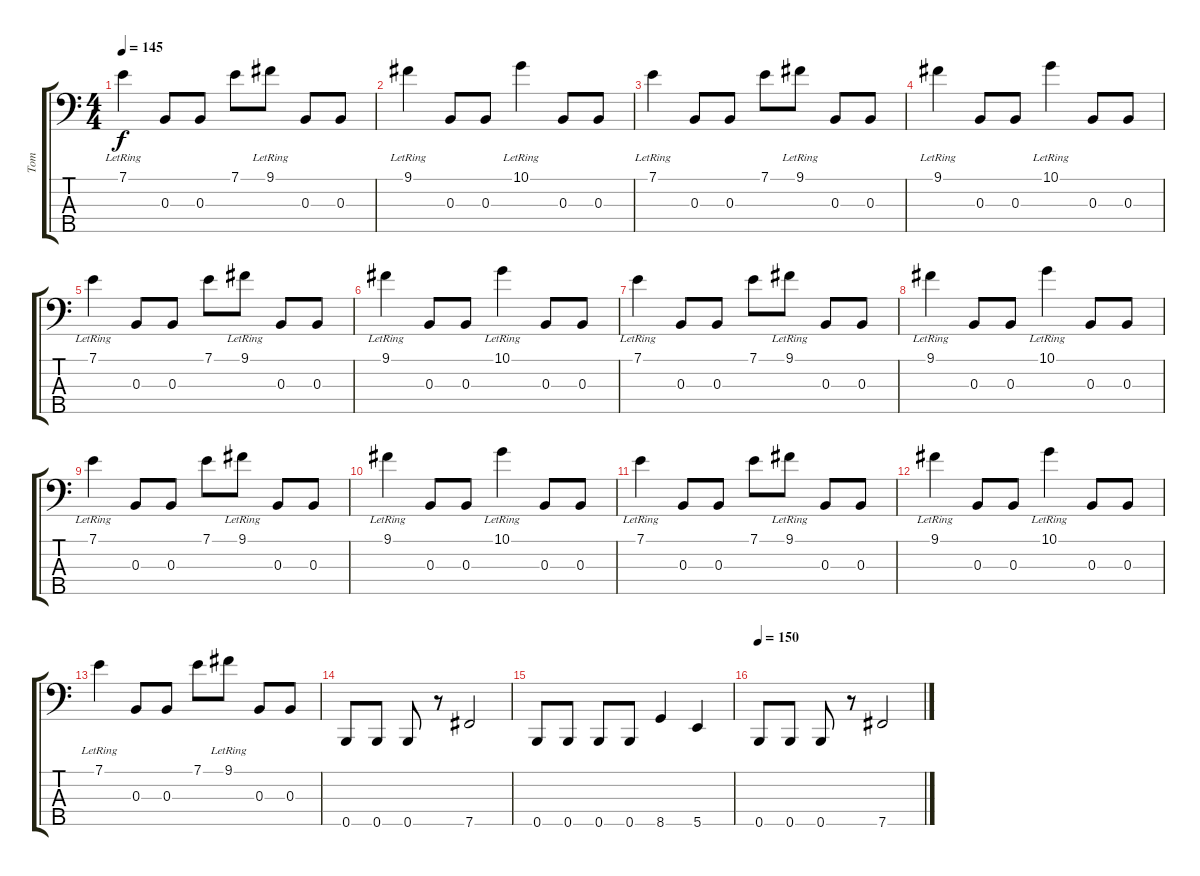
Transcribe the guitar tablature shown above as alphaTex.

\track ("Tom" "Tom") {instrument electricbasspick}
\staff {score tabs}
\tuning (A2 E2 B1 Gb1 B0) {hide}
\ts (4 4)
\tempo 145
\clef f4
\ks c
7.1{lr}.4{dy f} 0.3.8 0.3.8 7.1.8 9.1{lr}.8 0.3.8 0.3.8 |
9.1{lr}.4 0.3.8 0.3.8 10.1{lr}.4 0.3.8 0.3.8 |
7.1{lr}.4 0.3.8 0.3.8 7.1.8 9.1{lr}.8 0.3.8 0.3.8 |
9.1{lr}.4 0.3.8 0.3.8 10.1{lr}.4 0.3.8 0.3.8 |
7.1{lr}.4 0.3.8 0.3.8 7.1.8 9.1{lr}.8 0.3.8 0.3.8 |
9.1{lr}.4 0.3.8 0.3.8 10.1{lr}.4 0.3.8 0.3.8 |
7.1{lr}.4 0.3.8 0.3.8 7.1.8 9.1{lr}.8 0.3.8 0.3.8 |
9.1{lr}.4 0.3.8 0.3.8 10.1{lr}.4 0.3.8 0.3.8 |
7.1{lr}.4 0.3.8 0.3.8 7.1.8 9.1{lr}.8 0.3.8 0.3.8 |
9.1{lr}.4 0.3.8 0.3.8 10.1{lr}.4 0.3.8 0.3.8 |
7.1{lr}.4 0.3.8 0.3.8 7.1.8 9.1{lr}.8 0.3.8 0.3.8 |
9.1{lr}.4 0.3.8 0.3.8 10.1{lr}.4 0.3.8 0.3.8 |
7.1{lr}.4 0.3.8 0.3.8 7.1.8 9.1{lr}.8 0.3.8 0.3.8 |
0.5.8 0.5.8 0.5.8 r.8 7.5.2 |
0.5.8 0.5.8 0.5.8 0.5.8 8.5.4 5.5.4 |
\tempo 150
0.5.8 0.5.8 0.5.8 r.8 7.5.2
